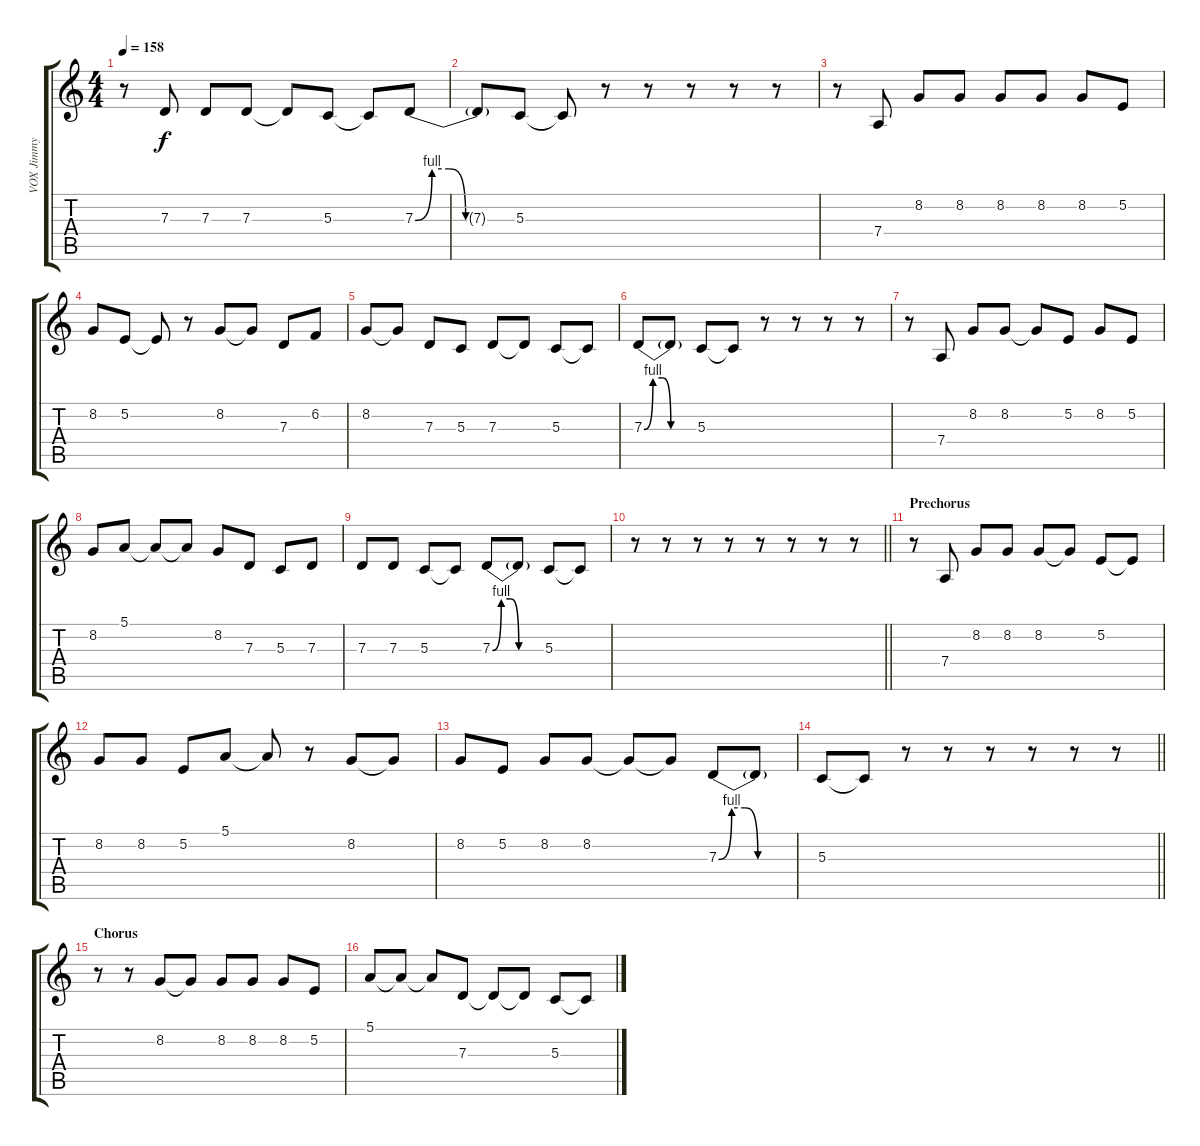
\track ("VOX Jimmy Farrar / Joyce Kennedy" "VOX Jimmy ") {instrument lead2sawtooth}
\staff {score tabs}
\tuning (E4 B3 G3 D3 A2 E2) {hide}
\ts (4 4)
\tempo 158
\clef g2
\ks c
r.8{dy f} 7.3.8 7.3.8 7.3.8 7.3{t}.8 5.3.8 5.3{t}.8 7.3{be (custom 0 0 10 4 20 4 30 0 60 0)}.8 |
7.3{t}.8 5.3.8 5.3{t}.8 r.8 r.8 r.8 r.8 r.8 |
r.8 7.4.8 8.2.8 8.2.8 8.2.8 8.2.8 8.2.8 5.2.8 |
8.2.8 5.2.8 5.2{t}.8 r.8 8.2.8 8.2{t}.8 7.3.8 6.2.8 |
8.2.8 8.2{t}.8 7.3.8 5.3.8 7.3.8 7.3{t}.8 5.3.8 5.3{t}.8 |
7.3{be (custom 0 0 10 4 20 4 30 0 60 0)}.8 7.3{t}.8 5.3.8 5.3{t}.8 r.8 r.8 r.8 r.8 |
r.8 7.4.8 8.2.8 8.2.8 8.2{t}.8 5.2.8 8.2.8 5.2.8 |
8.2.8 5.1.8 5.1{t}.8 5.1{t}.8 8.2.8 7.3.8 5.3.8 7.3.8 |
7.3.8 7.3.8 5.3.8 5.3{t}.8 7.3{be (custom 0 0 10 4 20 4 30 0 60 0)}.8 7.3{t}.8 5.3.8 5.3{t}.8 |
\barLineRight lightlight
r.8 r.8 r.8 r.8 r.8 r.8 r.8 r.8 |
\section ("" "Prechorus")
r.8 7.4.8 8.2.8 8.2.8 8.2.8 8.2{t}.8 5.2.8 5.2{t}.8 |
8.2.8 8.2.8 5.2.8 5.1.8 5.1{t}.8 r.8 8.2.8 8.2{t}.8 |
8.2.8 5.2.8 8.2.8 8.2.8 8.2{t}.8 8.2{t}.8 7.3{be (custom 0 0 10 4 20 4 30 0 60 0)}.8 7.3{t}.8 |
\barLineRight lightlight
5.3.8 5.3{t}.8 r.8 r.8 r.8 r.8 r.8 r.8 |
\section ("" "Chorus")
r.8 r.8 8.2.8 8.2{t}.8 8.2.8 8.2.8 8.2.8 5.2.8 |
5.1.8 5.1{t}.8 5.1{t}.8 7.3.8 7.3{t}.8 7.3{t}.8 5.3.8 5.3{t}.8
